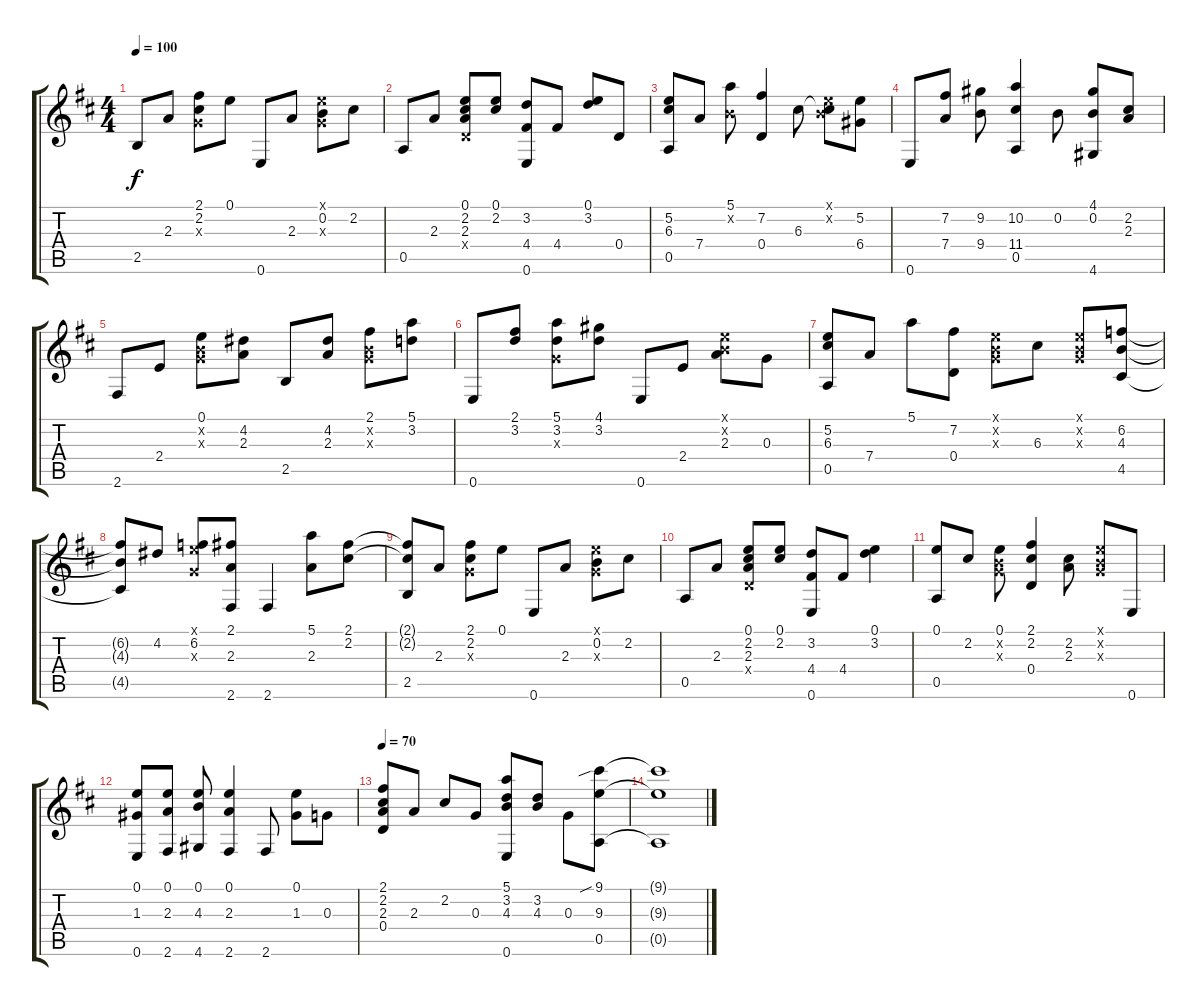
\track "" {instrument acousticguitarsteel}
\staff {score tabs}
\tuning (E4 B3 G3 D3 A2 E2) {hide}
\ts (4 4)
\tempo 100
\clef g2
\ks d
2.5.8{dy f} 2.3.8 (2.1 2.2 0.3{x}).8 0.1.8 0.6.8 2.3.8 (0.1{x} 0.2 0.3{x}).8 2.2.8 |
0.5.8 2.3.8 (0.1 2.2 2.3 0.4{x}).8 (0.1 2.2).8 (3.2 4.4 0.6).8 4.4.8 (0.1 3.2).8 0.4.8 |
(5.2 6.3 0.5).8 7.4.8 (5.1 0.2{x}).8 (7.2 0.4).4 6.3.8 (0.1{x} 0.2{x} 6.3{t}).8 (5.2 6.4).8 |
0.6.8 (7.2 7.4).8 (9.2 9.4).8 (10.2 11.4 0.5).4 0.2.8 (4.1 0.2 4.6).8 (2.2 2.3).8 |
2.6.8 2.4.8 (0.1 0.2{x} 0.3{x}).8 (4.2 2.3).8 2.5.8 (4.2 2.3).8 (2.1 0.2{x} 0.3{x}).8 (5.1 3.2).8 |
0.6.8 (2.1 3.2).8 (5.1 3.2 0.3{x}).8 (4.1 3.2).8 0.6.8 2.4.8 (0.1{x} 0.2{x} 2.3).8 0.3.8 |
(5.2 6.3 0.5).8 7.4.8 5.1.8 (7.2 0.4).8 (0.1{x} 0.2{x} 0.3{x}).8 6.3.8 (0.1{x} 0.2{x} 0.3{x}).8 (6.2 4.3 4.5).8 |
(6.2{t} 4.3{t} 4.5{t}).8 4.2.8 (0.1{x} 6.2 0.3{x}).8 (2.1 2.3 2.6).8 2.6.4 (5.1 2.3).8 (2.1 2.2).8 |
(2.1{t} 2.2{t} 2.5).8 2.3.8 (2.1 2.2 0.3{x}).8 0.1.8 0.6.8 2.3.8 (0.1{x} 0.2 0.3{x}).8 2.2.8 |
0.5.8 2.3.8 (0.1 2.2 2.3 0.4{x}).8 (0.1 2.2).8 (3.2 4.4 0.6).8 4.4.8 (0.1 3.2).4 |
(0.1 0.5).8 2.2.8 (0.1 0.2{x} 0.3{x}).8 (2.1 2.2 0.4).4 (2.2 2.3).8 (0.1{x} 0.2{x} 0.3{x}).8 0.6.8 |
(0.1 1.3 0.6).8 (0.1 2.3 2.6).8 (0.1 4.3 4.6).8 (0.1 2.3 2.6).4 2.6.8 (0.1 1.3).8 0.3.8 |
\tempo 70
(2.1 2.2 2.3 0.4).8 2.3.8 2.2.8 0.3.8 (5.1 3.2 4.3 0.6).8 (3.2 4.3).8 0.3.8 (9.1{sib} 9.3 0.5).8 |
(9.1{t} 9.3{t} 0.5{t}).1
